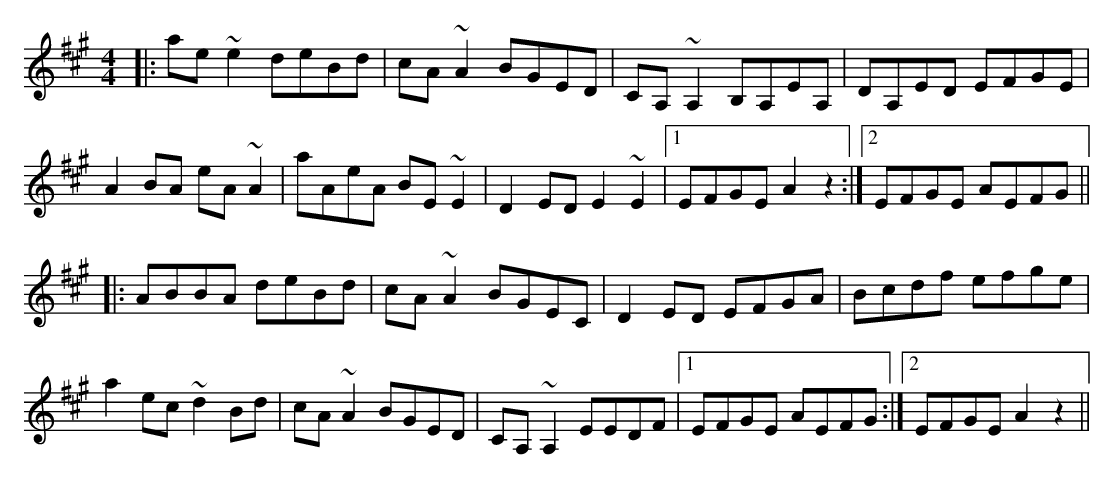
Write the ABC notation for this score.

X:1
M:4/4
K:A
|:ae~e2 deBd|cA~A2 BGED|CA,~A,2 B,A,EA,|DA,ED EFGE|
A2BA eA~A2|aAeA BE~E2|D2ED E2~E2|1 EFGE A2z2:|2 EFGE AEFG||
|:ABBA deBd|cA~A2 BGEC|D2ED EFGA|Bcdf efge|
a2ec ~d2Bd|cA~A2 BGED|CA,~A,2 EEDF|1 EFGE AEFG:|2 EFGE A2z2||
